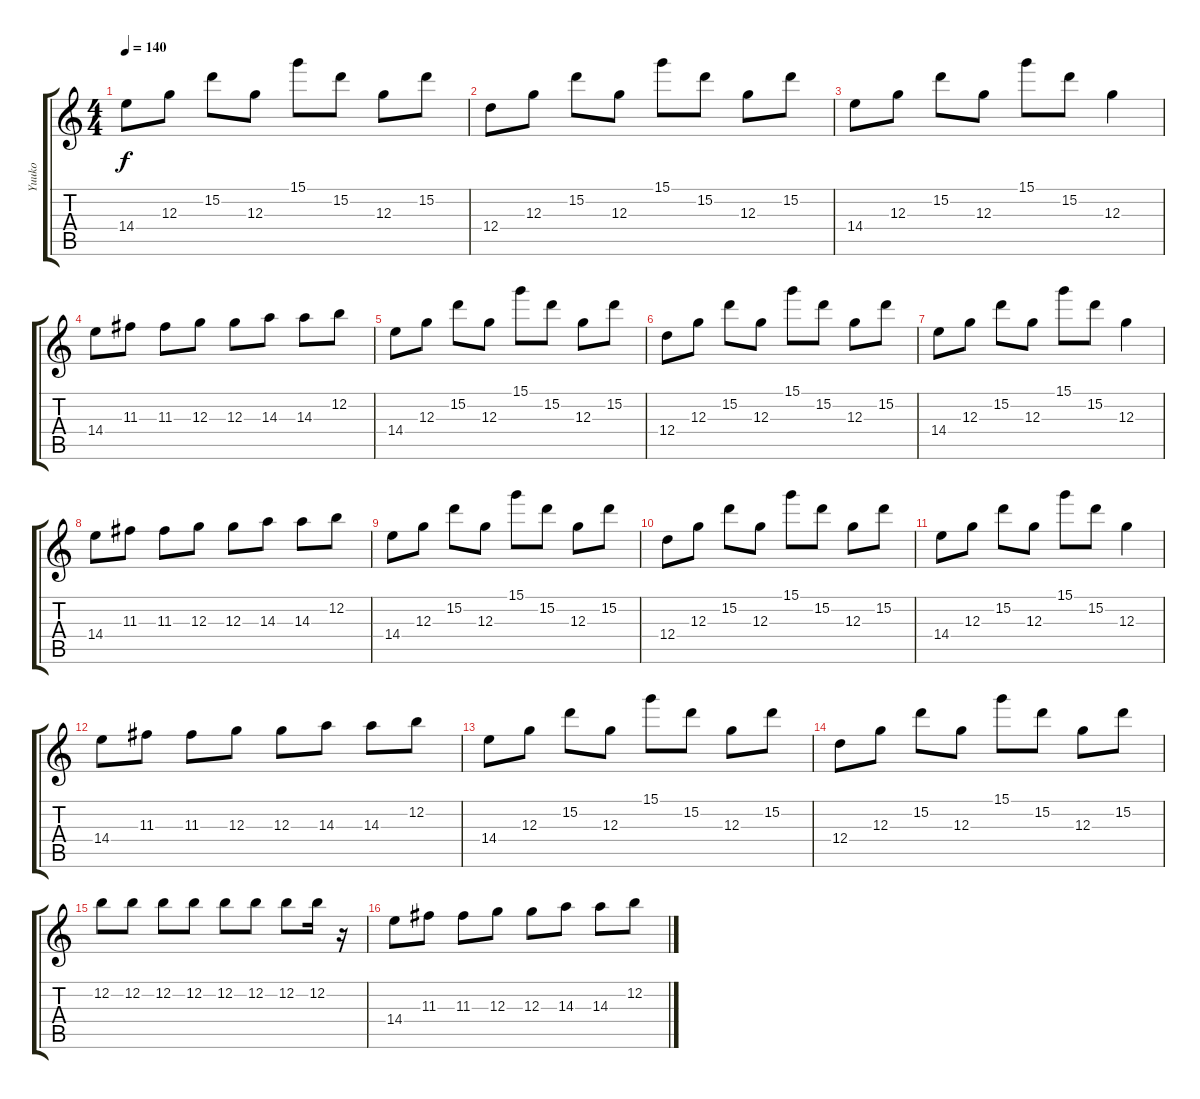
\track ("Yuuko" "Yuuko") {instrument overdrivenguitar}
\staff {score tabs}
\tuning (E4 B3 G3 D3 A2 E2) {hide}
\ts (4 4)
\tempo 140
\clef g2
\ks c
14.4.8{dy f} 12.3.8 15.2.8 12.3.8 15.1.8 15.2.8 12.3.8 15.2.8 |
12.4.8 12.3.8 15.2.8 12.3.8 15.1.8 15.2.8 12.3.8 15.2.8 |
14.4.8 12.3.8 15.2.8 12.3.8 15.1.8 15.2.8 12.3.4 |
14.4.8 11.3.8 11.3.8 12.3.8 12.3.8 14.3.8 14.3.8 12.2.8 |
14.4.8 12.3.8 15.2.8 12.3.8 15.1.8 15.2.8 12.3.8 15.2.8 |
12.4.8 12.3.8 15.2.8 12.3.8 15.1.8 15.2.8 12.3.8 15.2.8 |
14.4.8 12.3.8 15.2.8 12.3.8 15.1.8 15.2.8 12.3.4 |
14.4.8 11.3.8 11.3.8 12.3.8 12.3.8 14.3.8 14.3.8 12.2.8 |
14.4.8 12.3.8 15.2.8 12.3.8 15.1.8 15.2.8 12.3.8 15.2.8 |
12.4.8 12.3.8 15.2.8 12.3.8 15.1.8 15.2.8 12.3.8 15.2.8 |
14.4.8 12.3.8 15.2.8 12.3.8 15.1.8 15.2.8 12.3.4 |
14.4.8 11.3.8 11.3.8 12.3.8 12.3.8 14.3.8 14.3.8 12.2.8 |
14.4.8 12.3.8 15.2.8 12.3.8 15.1.8 15.2.8 12.3.8 15.2.8 |
12.4.8 12.3.8 15.2.8 12.3.8 15.1.8 15.2.8 12.3.8 15.2.8 |
12.2.8 12.2.8 12.2.8 12.2.8 12.2.8 12.2.8 12.2.8 12.2.16 r.16 |
14.4.8 11.3.8 11.3.8 12.3.8 12.3.8 14.3.8 14.3.8 12.2.8
